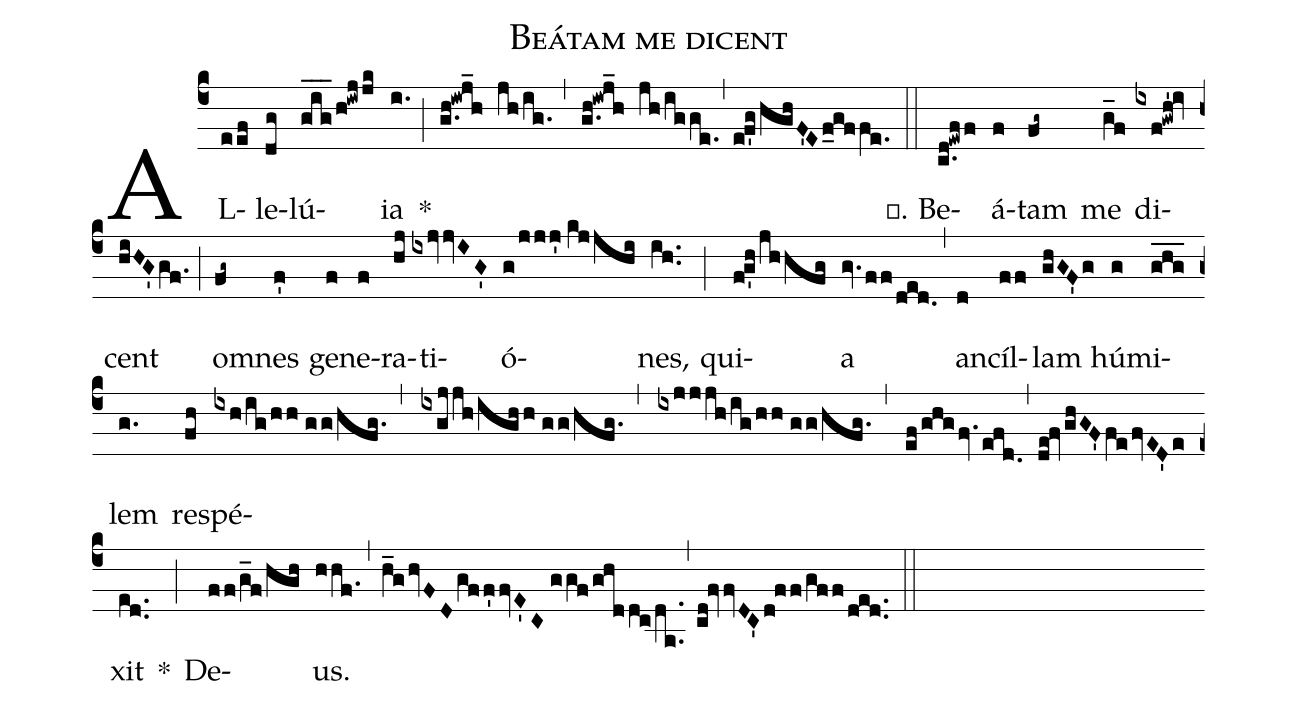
name:Beátam me dicent;
%%
(c4) AL(eef)le(dg)lú(gig___/h!iwjjk)ia(i.) *(;)
(g.h!iwj_h jh/ig.,g.h!iwj_h jh/igge.,e!f'g/hghF'Ef_gffe.) (::)

℣. Be(c.d!ewff)á(f)tam(fg~) me(g_f) di(ixf!gwh'!iv)cent(hiHG'gf.) (;)
o(fg~)mnes(f') ge(f)ne(f)ra(hj)ti(ixjvvIG')ó(g/jjj'//kjjhi)nes,(ih..) (;)
qui(f!g'h/jhhfg)a(gv.ff/ded.) (,)
an(d)cíl(ff)lam(ghGF'g) hú(g)mi(ghg___)lem(g.) re(fh)spé(ixh/ig/hh//gg/hfg.,ixgjjh/ighh//gg/hfg.,ixjjjh/ig/hh//gg/hfg.,ef/ghgfv.efd.,de!fvghGF'fefvED'e)xit(ed..) *(;)
De(ff/g_f/hgh)us.(hhf.,h_ghvFDgff'fvE'C//ggf/ghddc/da..,cd!fvvDC'd!ff/gff/ded..) (::)
